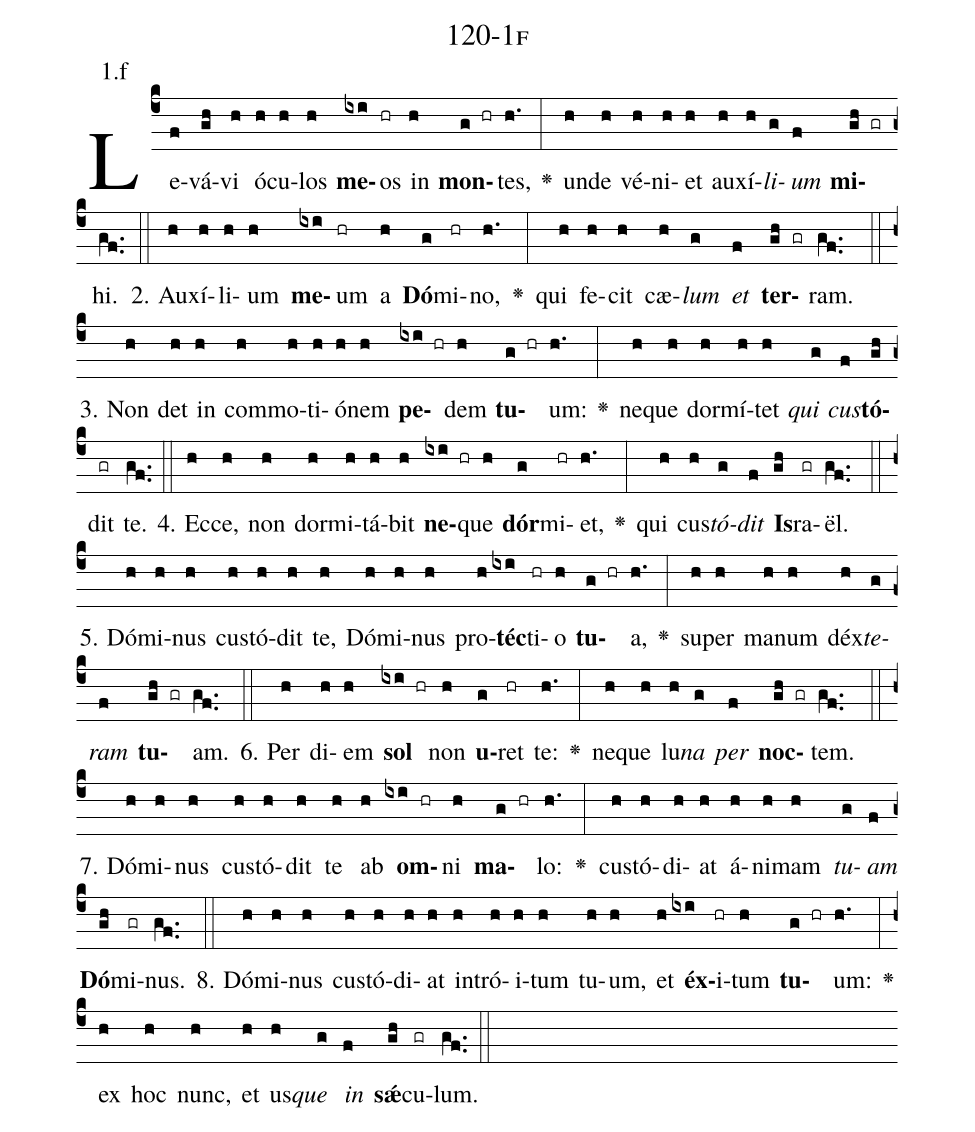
name: 120-1f;
annotation: 1.f;
%%
(c4)Le(f)vá(gh)vi(h) ó(h)cu(h)los(h) <b>me</b>(ixi)os(hr) in(h) <b>mon</b>(g hr)tes,(h.) <v>\greheightstar</v>(:) un(h)de(h) vé(h)ni(h)et(h) au(h)xí(h)<i>li</i>(g)<i>um</i>(f) <b>mi</b>(gh gr)hi.(gf..) (::)
2. Au(h)xí(h)li(h)um(h) <b>me</b>(ixi)um(hr) a(h) <b>Dó</b>(g)mi(hr)no,(h.) <v>\greheightstar</v>(:) qui(h) fe(h)cit(h) cæ(h)<i>lum</i>(g) <i>et</i>(f) <b>ter</b>(gh gr)ram.(gf..) (::)
3. Non(h) det(h) in(h) com(h)mo(h)ti(h)ó(h)nem(h) <b>pe</b>(ixi hr)dem(h) <b>tu</b>(g hr)um:(h.) <v>\greheightstar</v>(:) ne(h)que(h) dor(h)mí(h)tet(h) <i>qui</i>(g) <i>cus</i>(f)<b>tó</b>(gh)dit(gr) te.(gf..) (::)
4. Ec(h)ce,(h) non(h) dor(h)mi(h)tá(h)bit(h) <b>ne</b>(ixi hr)que(h) <b>dór</b>(g)mi(hr)et,(h.) <v>\greheightstar</v>(:) qui(h) cus(h)<i>tó</i>(g)<i>dit</i>(f) <b>Is</b>(gh)ra(gr)ël.(gf..) (::)
5. Dó(h)mi(h)nus(h) cus(h)tó(h)dit(h) te,(h) Dó(h)mi(h)nus(h) pro(h)<b>téc</b>(ixi)ti(hr)o(h) <b>tu</b>(g hr)a,(h.) <v>\greheightstar</v>(:) su(h)per(h) ma(h)num(h) déx(h)<i>te</i>(g)<i>ram</i>(f) <b>tu</b>(gh gr)am.(gf..) (::)
6. Per(h) di(h)em(h) <b>sol</b>(ixi hr) non(h) <b>u</b>(g)ret(hr) te:(h.) <v>\greheightstar</v>(:) ne(h)que(h) lu(h)<i>na</i>(g) <i>per</i>(f) <b>noc</b>(gh gr)tem.(gf..) (::)
7. Dó(h)mi(h)nus(h) cus(h)tó(h)dit(h) te(h) ab(h) <b>om</b>(ixi hr)ni(h) <b>ma</b>(g hr)lo:(h.) <v>\greheightstar</v>(:) cus(h)tó(h)di(h)at(h) á(h)ni(h)mam(h) <i>tu</i>(g)<i>am</i>(f) <b>Dó</b>(gh)mi(gr)nus.(gf..) (::)
8. Dó(h)mi(h)nus(h) cus(h)tó(h)di(h)at(h) in(h)tró(h)i(h)tum(h) tu(h)um,(h) et(h) <b>éx</b>(ixi)i(hr)tum(h) <b>tu</b>(g hr)um:(h.) <v>\greheightstar</v>(:) ex(h) hoc(h) nunc,(h) et(h) us(h)<i>que</i>(g) <i>in</i>(f) <b>sǽ</b>(gh)cu(gr)lum.(gf..) (::)
